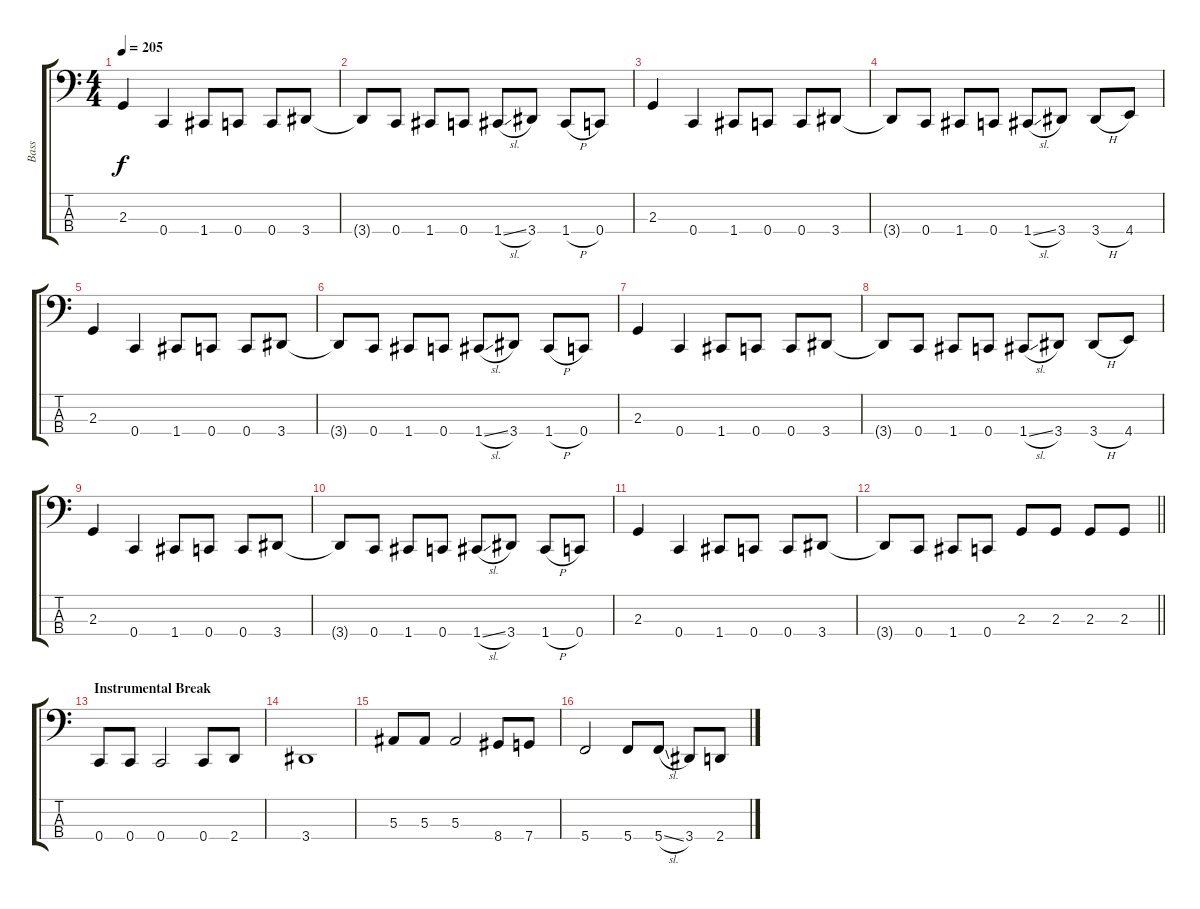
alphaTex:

\track ("Bass" "Bass") {instrument electricbassfinger}
\staff {score tabs}
\tuning (Eb2 Bb1 F1 C1) {hide}
\ts (4 4)
\tempo 205
\clef f4
\ks c
2.3.4{dy f} 0.4.4 1.4.8 0.4.8 0.4.8 3.4.8 |
3.4{t}.8 0.4.8 1.4.8 0.4.8 1.4{sl}.8 3.4.8 1.4{h}.8 0.4.8 |
2.3.4 0.4.4 1.4.8 0.4.8 0.4.8 3.4.8 |
3.4{t}.8 0.4.8 1.4.8 0.4.8 1.4{sl}.8 3.4.8 3.4{h}.8 4.4.8 |
2.3.4 0.4.4 1.4.8 0.4.8 0.4.8 3.4.8 |
3.4{t}.8 0.4.8 1.4.8 0.4.8 1.4{sl}.8 3.4.8 1.4{h}.8 0.4.8 |
2.3.4 0.4.4 1.4.8 0.4.8 0.4.8 3.4.8 |
3.4{t}.8 0.4.8 1.4.8 0.4.8 1.4{sl}.8 3.4.8 3.4{h}.8 4.4.8 |
2.3.4 0.4.4 1.4.8 0.4.8 0.4.8 3.4.8 |
3.4{t}.8 0.4.8 1.4.8 0.4.8 1.4{sl}.8 3.4.8 1.4{h}.8 0.4.8 |
2.3.4 0.4.4 1.4.8 0.4.8 0.4.8 3.4.8 |
\barLineRight lightlight
3.4{t}.8 0.4.8 1.4.8 0.4.8 2.3.8 2.3.8 2.3.8 2.3.8 |
\section ("" "Instrumental Break")
0.4.8 0.4.8 0.4.2 0.4.8 2.4.8 |
3.4.1 |
5.3.8 5.3.8 5.3.2 8.4.8 7.4.8 |
5.4.2 5.4.8 5.4{sl}.8 3.4.8 2.4.8
